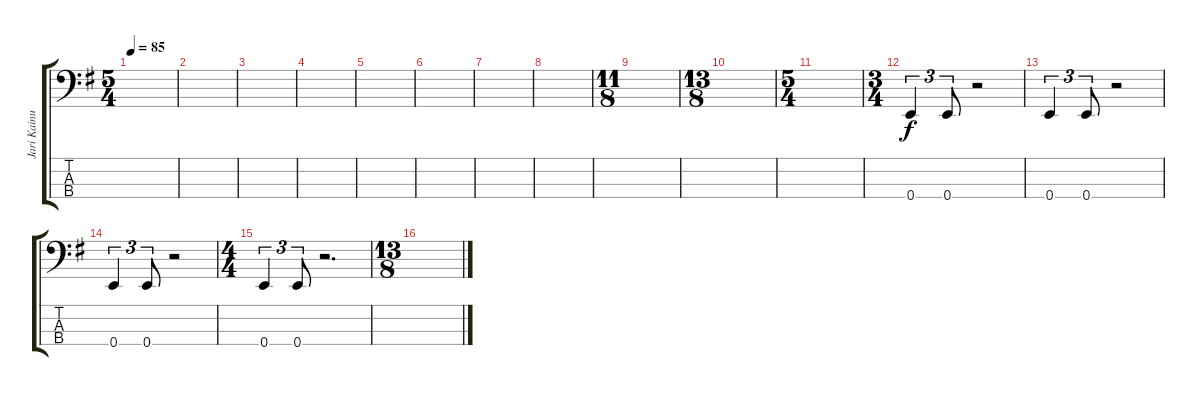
\track ("Jari Kainulainen" "Jari Kainu") {instrument electricbassfinger}
\staff {score tabs}
\tuning (G2 D2 A1 E1) {hide}
\ts (5 4)
\tempo 85
\clef f4
\ks g
|
|
|
|
|
|
|
|
\ts (11 8)
|
\ts (13 8)
|
\ts (5 4)
|
\ts (3 4)
0.4.4{tu (3 2)} 0.4.8{tu (3 2)} r.2 |
0.4.4{tu (3 2)} 0.4.8{tu (3 2)} r.2 |
0.4.4{tu (3 2)} 0.4.8{tu (3 2)} r.2 |
\ts (4 4)
0.4.4{tu (3 2)} 0.4.8{tu (3 2)} r.2{d} |
\ts (13 8)
